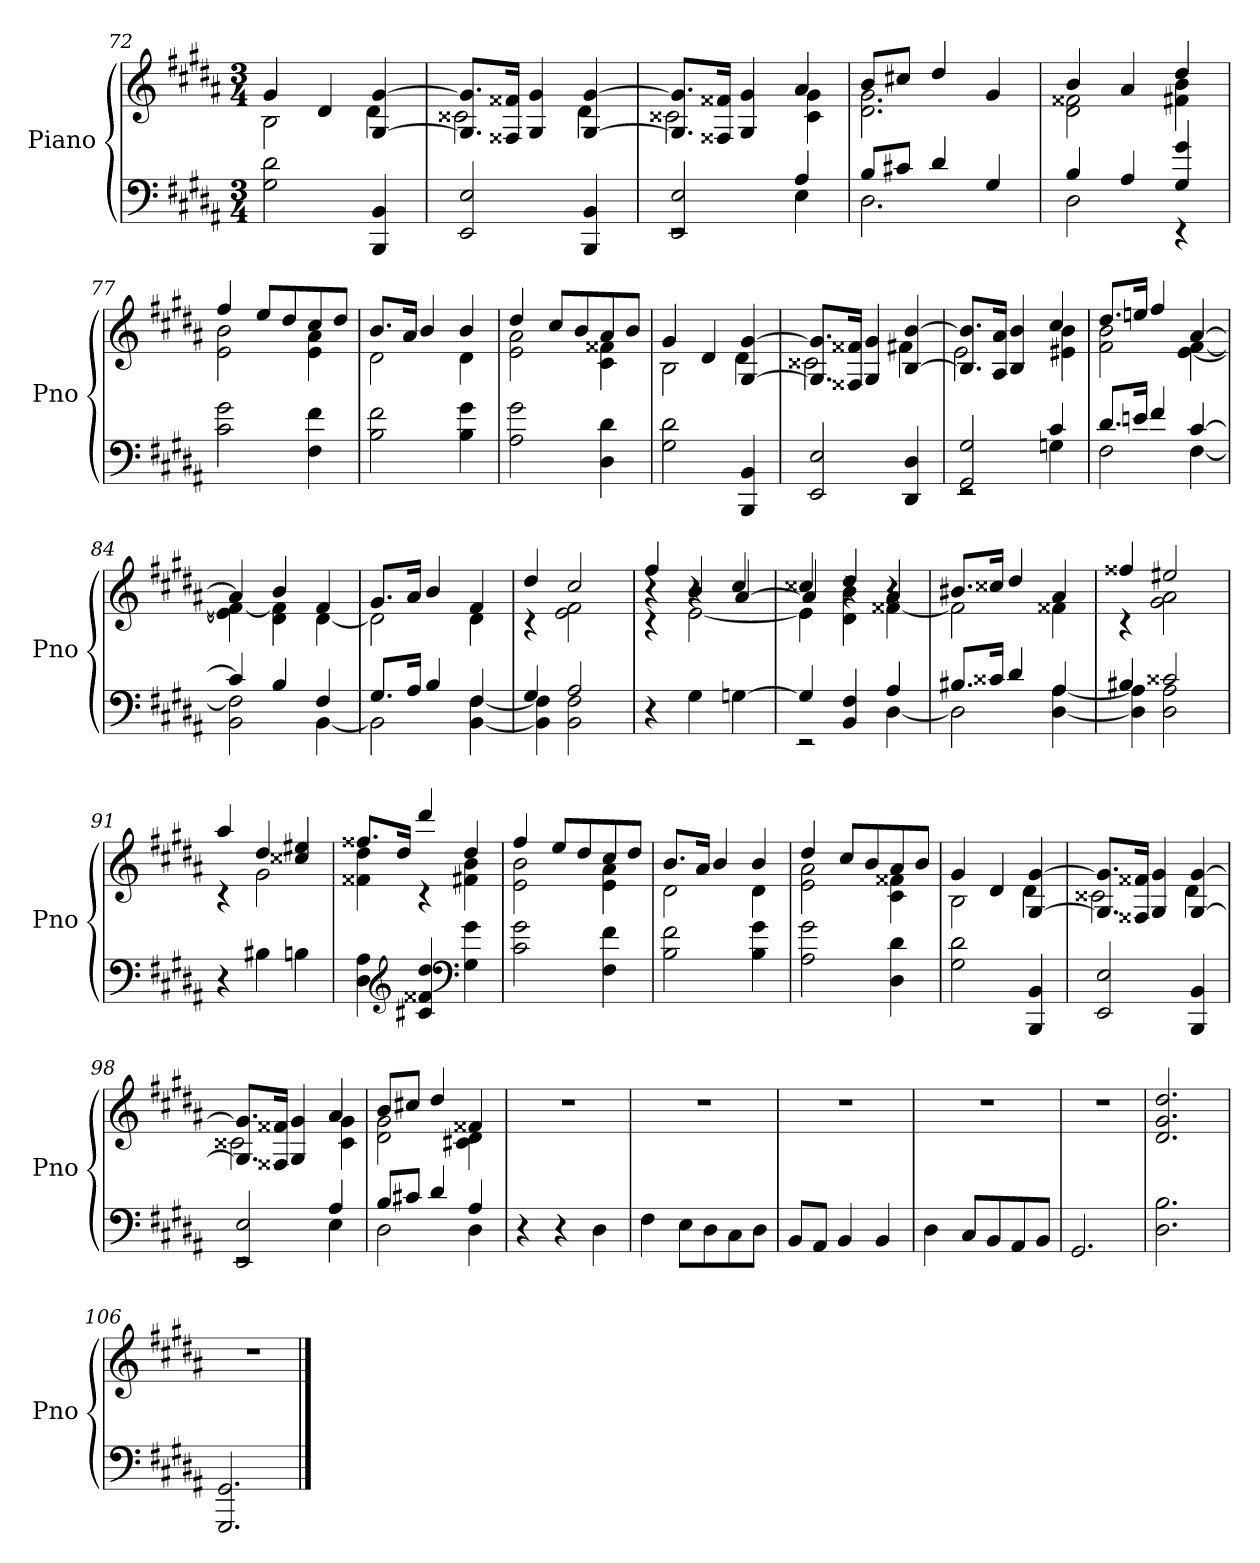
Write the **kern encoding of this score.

**kern	**kern
*part1	*part1
*staff2	*staff1
*I"Piano	*
*I'Pno	*
*clefF4	*clefG2
*k[f#c#g#d#a#]	*k[f#c#g#d#a#]
*M3/4	*M3/4
=72	=72
*	*^
2G# 2d#	4g#	2B
.	4d#	.
4BBB 4BB	[4G# [4g#	4d#
=73	=73	=73
2EE 2E	8.G#] 8.g#]L	2c##X
.	16F##X 16f##XJk	.
.	4G# 4g#	.
4BBB 4BB	[4G# [4g#	4d#
=74	=74	=74
*^	*	*
2EE 2E	2rEE	8.G#] 8.g#]L	2c##X
.	.	16F##X 16f##XJk	.
.	.	4G# 4g#	.
4A#	4E	4a#	4c## 4g#
=75	=75	=75	=75
8BL	2.D#	8bL	2.d# 2.g#
8c#XJ	.	8cc#XJ	.
4d#	.	4dd#	.
4G#	.	4g#	.
=76	=76	=76	=76
4B	2D#	4b	2d# 2f##X
4A#	.	4a#	.
4G# 4g#	4rEE	4dd#	4f#X 4b
*v	*v	*	*
=77	=77	=77
2c# 2g#	4ff#	2e 2b
.	8eeL	.
.	8dd#	.
4F# 4f#	8cc#	4e 4a#
.	8dd#J	.
=78	=78	=78
2B 2f#	8.bL	2d#
.	16a#Jk	.
.	4b	.
4B 4g#	4b	4d#
=79	=79	=79
2A# 2g#	4dd#	2e 2a#
.	8cc#L	.
.	8b	.
4D# 4d#	8a#	4c# 4f##X
.	8bJ	.
=80	=80	=80
2G# 2d#	4g#	2B
.	4d#	.
4BBB 4BB	[4G# [4g#	4d#
=81	=81	=81
2EE 2E	8.G#] 8.g#]L	2c##X
.	16F##X 16f##XJk	.
.	4G# 4g#	.
4DD# 4D#	[4B [4b	4f#X
=82	=82	=82
*^	*	*
2GG# 2G#	2rEE	8.B] 8.b]L	2e
.	.	16A# 16a#Jk	.
.	.	4B 4b	.
4c#	4Gn	4cc#	4e#X 4b
=83	=83	=83	=83
8.d#L	2F#	8.dd#L	2f# 2b
16enJk	.	16eenJk	.
4f#	.	4ff#	.
[4c#	[4F#	[4a#	[4e [4f#
=84	=84	=84	=84
4c#]	2BB 2F#]	4a#]	4e] 4f#_
4B	.	4b	4d# 4f#]
4F#	[4BB	4f#	[4d#
=85	=85	=85	=85
8.G#L	2BB]	8.g#L	2d#]
16A#Jk	.	16a#Jk	.
4B	.	4b	.
4F#	[4BB [4F#	4f#	4d#
=86	=86	=86	=86
4G#	4BB] 4F#]	4dd#	4rc
2A#	2BB 2F#	2cc#	2e 2f#
*v	*v	*	*
=87	=87	=87
*	*	*^
4r	4ff#	4rc	4r
4G#	4b	[2e	4r
[4Gn	4cc#	.	[4a#/
=88	=88	=88	=88
*^	*	*	*
4G]	2rEE	4cc##X	4e]	4a#/]
4BB 4F#	.	4dd#	4d# 4b	4r
4A#	[4D#	4a#	[4f##X	4r
*	*	*	*v	*v
=89	=89	=89	=89
8.B#XL	2D#]	8.b#XL	2f##]
16c##XJk	.	16cc##XJk	.
4d#	.	4dd#	.
4A#	[4D# [4A#	4a#	4f##X
=90	=90	=90	=90
4B#X	4D#] 4A#]	4ff##X	4rc
2c##X	2D# 2A#	2ee#X	2g# 2a#
*v	*v	*	*
=91	=91	=91
4r	4aa#	4rc
4B#X	4dd#	2g#
4Bn	4cc##X 4ee#X	.
=92	=92	=92
4D# 4A#	8.ff##XL	4f##X 4dd#
.	16dd#Jk	.
*clefG2	*	*
4c#X 4f##X 4dd#	4ddd#	4rc
*clefF4	*	*
4G# 4g#	4dd#	4f#X 4b
=93	=93	=93
2c# 2g#	4ff#	2e 2b
.	8eeL	.
.	8dd#	.
4F# 4f#	8cc#	4e 4a#
.	8dd#J	.
=94	=94	=94
2B 2f#	8.bL	2d#
.	16a#Jk	.
.	4b	.
4B 4g#	4b	4d#
=95	=95	=95
2A# 2g#	4dd#	2e 2a#
.	8cc#L	.
.	8b	.
4D# 4d#	8a#	4c# 4f##X
.	8bJ	.
=96	=96	=96
2G# 2d#	4g#	2B
.	4d#	.
4BBB 4BB	[4G# [4g#	4d#
=97	=97	=97
2EE 2E	8.G#] 8.g#]L	2c##X
.	16F##X 16f##XJk	.
.	4G# 4g#	.
4BBB 4BB	[4G# [4g#	4d#
=98	=98	=98
*^	*	*
2EE 2E	2rEE	8.G#] 8.g#]L	2c##X
.	.	16F##X 16f##XJk	.
.	.	4G# 4g#	.
4A#	4E	4a#	4c## 4g#
=99	=99	=99	=99
8BL	2D#	8bL	2d# 2g#
8c#XJ	.	8cc#XJ	.
4d#	.	4dd#	.
4A#	4D#	4f##X	4c#X 4d#
*v	*v	*	*
*	*v	*v
=100	=100
4r	2.r
4r	.
4D#	.
=101	=101
4F#	2.r
8EL	.
8D#	.
8C#	.
8D#J	.
=102	=102
8BBL	2.r
8AA#J	.
4BB	.
4BB	.
=103	=103
4D#	2.r
8C#L	.
8BB	.
8AA#	.
8BBJ	.
=104	=104
2.GG#	2.r
=105	=105
2.D# 2.B	2.d# 2.g# 2.dd#
=106	=106
2.GGG# 2.GG#	2.r
==	==
*-	*-
